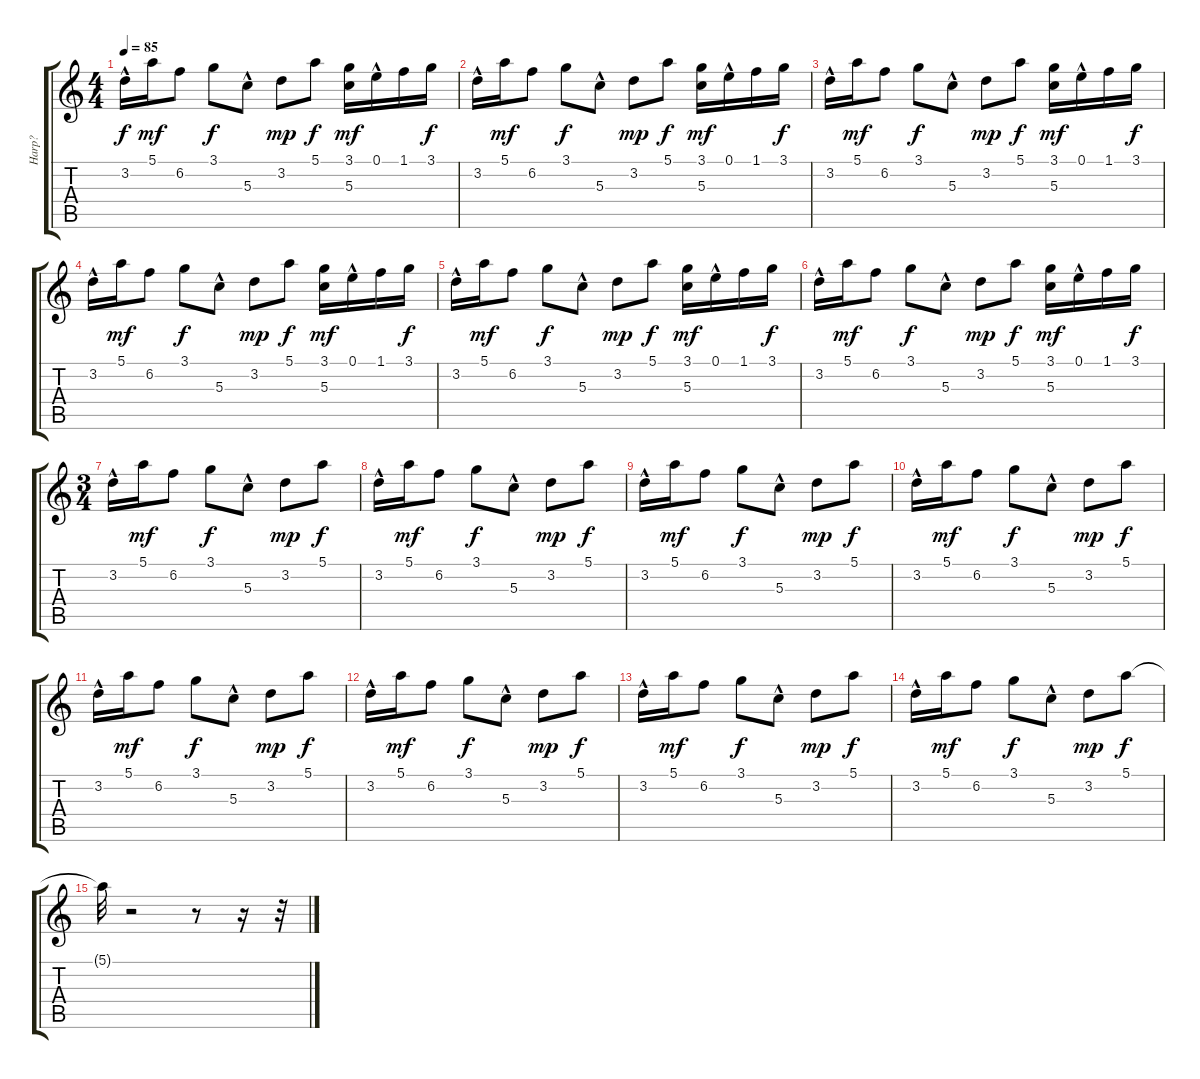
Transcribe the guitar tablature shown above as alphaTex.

\track ("Harp?" "Harp?") {instrument electricguitarjazz}
\staff {score tabs}
\tuning (E4 B3 G3 D3 A2 E2) {hide}
\ts (4 4)
\tempo 85
\clef g2
\ks c
3.2{hac}.16{dy f} 5.1.16{dy mf} 6.2.8 3.1.8{dy f} 5.3{hac}.8 3.2.8{dy mp} 5.1.8{dy f} (3.1 5.3).16{dy mf} 0.1{hac}.16 1.1.16 3.1.16{dy f} |
3.2{hac}.16 5.1.16{dy mf} 6.2.8 3.1.8{dy f} 5.3{hac}.8 3.2.8{dy mp} 5.1.8{dy f} (3.1 5.3).16{dy mf} 0.1{hac}.16 1.1.16 3.1.16{dy f} |
3.2{hac}.16 5.1.16{dy mf} 6.2.8 3.1.8{dy f} 5.3{hac}.8 3.2.8{dy mp} 5.1.8{dy f} (3.1 5.3).16{dy mf} 0.1{hac}.16 1.1.16 3.1.16{dy f} |
3.2{hac}.16 5.1.16{dy mf} 6.2.8 3.1.8{dy f} 5.3{hac}.8 3.2.8{dy mp} 5.1.8{dy f} (3.1 5.3).16{dy mf} 0.1{hac}.16 1.1.16 3.1.16{dy f} |
3.2{hac}.16 5.1.16{dy mf} 6.2.8 3.1.8{dy f} 5.3{hac}.8 3.2.8{dy mp} 5.1.8{dy f} (3.1 5.3).16{dy mf} 0.1{hac}.16 1.1.16 3.1.16{dy f} |
3.2{hac}.16 5.1.16{dy mf} 6.2.8 3.1.8{dy f} 5.3{hac}.8 3.2.8{dy mp} 5.1.8{dy f} (3.1 5.3).16{dy mf} 0.1{hac}.16 1.1.16 3.1.16{dy f} |
\ts (3 4)
3.2{hac}.16 5.1.16{dy mf} 6.2.8 3.1.8{dy f} 5.3{hac}.8 3.2.8{dy mp} 5.1.8{dy f} |
3.2{hac}.16 5.1.16{dy mf} 6.2.8 3.1.8{dy f} 5.3{hac}.8 3.2.8{dy mp} 5.1.8{dy f} |
3.2{hac}.16 5.1.16{dy mf} 6.2.8 3.1.8{dy f} 5.3{hac}.8 3.2.8{dy mp} 5.1.8{dy f} |
3.2{hac}.16 5.1.16{dy mf} 6.2.8 3.1.8{dy f} 5.3{hac}.8 3.2.8{dy mp} 5.1.8{dy f} |
3.2{hac}.16 5.1.16{dy mf} 6.2.8 3.1.8{dy f} 5.3{hac}.8 3.2.8{dy mp volume 13} 5.1.8{dy f volume 13} |
3.2{hac}.16{volume 13} 5.1.16{dy mf} 6.2.8 3.1.8{dy f volume 13} 5.3{hac}.8{volume 12} 3.2.8{dy mp volume 12} 5.1.8{dy f volume 12} |
3.2{hac}.16{volume 11} 5.1.16{dy mf} 6.2.8{volume 10} 3.1.8{dy f volume 10} 5.3{hac}.8{volume 9} 3.2.8{dy mp volume 9} 5.1.8{dy f volume 8} |
3.2{hac}.16{volume 8} 5.1.16{dy mf volume 7} 6.2.8{volume 7} 3.1.8{dy f volume 6} 5.3{hac}.8{volume 6} 3.2.8{dy mp volume 5} 5.1.8{dy f volume 5} |
5.1{t}.32 r.2 r.8 r.16 r.32
